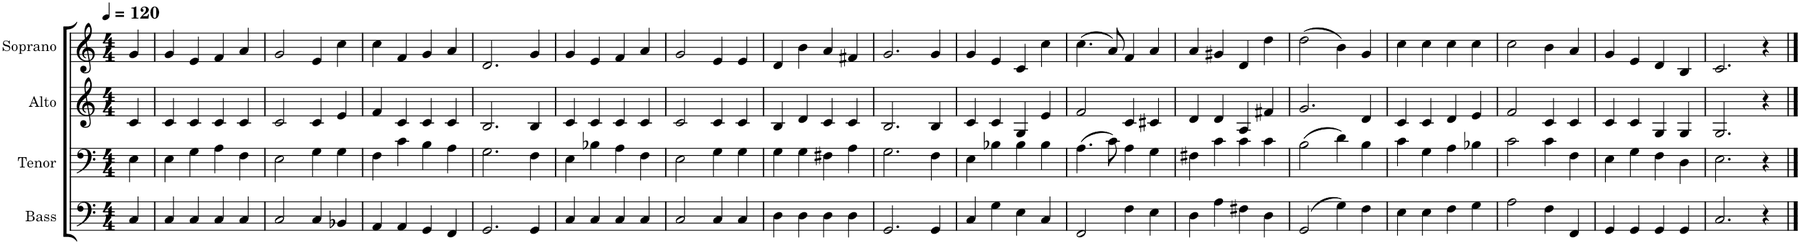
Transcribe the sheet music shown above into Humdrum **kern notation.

**kern	**kern	**kern	**kern
*part4	*part3	*part2	*part1
*staff4	*staff3	*staff2	*staff1
*I"Bass	*I"Tenor	*I"Alto	*I"Soprano
*I'B.	*I'T.	*I'A.	*I'S.
*clefF4	*clefF4	*clefG2	*clefG2
*k[]	*k[]	*k[]	*k[]
*M4/4	*M4/4	*M4/4	*M4/4
*MM120	*MM120	*MM120	*MM120
=	=	=	=
4C/	4E\	4c/	4g/
=1	=1	=1	=1
4C/	4E\	4c/	4g/
4C/	4G\	4c/	4e/
4C/	4A\	4c/	4f/
4C/	4F\	4c/	4a/
=2	=2	=2	=2
2C/	2E\	2c/	2g/
4C/	4G\	4c/	4e/
4BB-X/	4G\	4e/	4cc\
=3	=3	=3	=3
4AA/	4F\	4f/	4cc\
4AA/	4c\	4c/	4f/
4GG/	4B\	4c/	4g/
4FF/	4A\	4c/	4a/
=4	=4	=4	=4
2.GG/	2.G\	2.B/	2.d/
4GG/	4F\	4B/	4g/
=5	=5	=5	=5
4C/	4E\	4c/	4g/
4C/	4B-X\	4c/	4e/
4C/	4A\	4c/	4f/
4C/	4F\	4c/	4a/
=6	=6	=6	=6
2C/	2E\	2c/	2g/
4C/	4G\	4c/	4e/
4C/	4G\	4c/	4e/
=7	=7	=7	=7
4D\	4G\	4B/	4d/
4D\	4G\	4d/	4b\
4D\	4F#X\	4c/	4a/
4D\	4A\	4c/	4f#X/
=8	=8	=8	=8
2.GG/	2.G\	2.B/	2.g/
4GG/	4F\	4B/	4g/
=9	=9	=9	=9
4C/	4E\	4c/	4g/
4G\	4B-X\	4c/	4e/
4E\	4B-\	4G/	4c/
4C/	4B-\	4e/	4cc\
=10	=10	=10	=10
2FF/	(4.A\	2f/	(4.cc\
.	8c\)	.	8a/)
4F\	4A\	4c/	4f/
4E\	4G\	4c#X/	4a/
=11	=11	=11	=11
4D\	4F#X\	4d/	4a/
4A\	4c\	4d/	4g#X/
4F#X\	4c\	4A/	4d/
4D\	4c\	4f#X/	4dd\
=12	=12	=12	=12
(2GG/	(2B\	2.g/	(2dd\
4G\)	4d\)	.	4b\)
4F\	4B\	4d/	4g/
=13	=13	=13	=13
4E\	4c\	4c/	4cc\
4E\	4G\	4c/	4cc\
4F\	4A\	4d/	4cc\
4G\	4B-X\	4e/	4cc\
=14	=14	=14	=14
2A\	2c\	2f/	2cc\
4F\	4c\	4c/	4b\
4FF/	4F\	4c/	4a/
=15	=15	=15	=15
4GG/	4E\	4c/	4g/
4GG/	4G\	4c/	4e/
4GG/	4F\	4G/	4d/
4GG/	4D\	4G/	4B/
=16	=16	=16	=16
2.C/	2.E\	2.G/	2.c/
4r	4r	4r	4r
==	==	==	==
*-	*-	*-	*-
